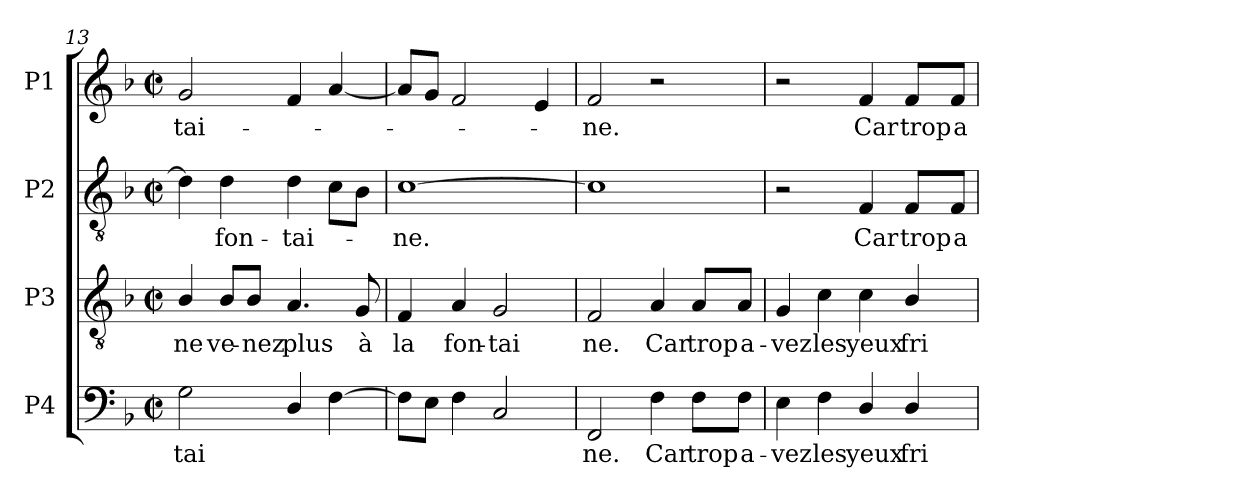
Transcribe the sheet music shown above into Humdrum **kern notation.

**kern	**text	**kern	**text	**kern	**text	**kern	**text
*part4	*part4	*part3	*part3	*part2	*part2	*part1	*part1
*staff4	*staff4	*staff3	*staff3	*staff2	*staff2	*staff1	*staff1
*I"P4	*	*I"P3	*	*I"P2	*	*I"P1	*
!!LO:PB:g=z
*clefF4	*	*clefGv2	*	*clefGv2	*	*clefG2	*
*	*	*ITrd7c12	*	*	*	*	*
*k[b-]	*	*k[b-]	*	*k[b-]	*	*k[b-]	*
*F:	*	*F:	*	*F:	*	*F:	*
*M2/2	*	*M2/2	*	*M2/2	*	*M2/2	*
*met(c|)	*	*met(c|)	*	*met(c|)	*	*met(c|)	*
=13	=13	=13	=13	=13	=13	=13	=13
!	!LO:LY:b:color=#000000	!	!	!	!	!	!
!	!	!	!LO:LY:b:color=#000000	!	!	!	!
!	!	!	!	!	!	!	!LO:LY:b:color=#000000
2Gi\	-tai	4BB-i/	ne	4di\]	.	2gi/	-tai-
!	!	!	!LO:LY:b:color=#000000	!	!	!	!
!	!	!	!	!	!LO:LY:b:color=#000000	!	!
.	.	8BB-i/L	ve-	4di\	fon-	.	.
!	!	!	!LO:LY:b:color=#000000	!	!	!	!
.	.	8BB-i/J	-nez	.	.	.	.
!	!	!	!LO:LY:b:color=#000000	!	!	!	!
!	!	!	!	!	!LO:LY:b:color=#000000	!	!
4Di/	.	4.AAi/	plus	4di\	-tai-	4fi/	.
[4Fi\	.	.	.	8ci\L	.	[4ai/	.
!	!	!	!LO:LY:b:color=#000000	!	!	!	!
.	.	8GGi/	à	8B-i\J	.	.	.
=14	=14	=14	=14	=14	=14	=14	=14
!	!	!	!LO:LY:b:color=#000000	!	!	!	!
!	!	!	!	!	!LO:LY:b:color=#000000	!	!
8Fi\L]	.	4FFi/	la	[1ci	-ne.	8ai/L]	.
8Ei\J	.	.	.	.	.	8gi/J	.
!	!	!	!LO:LY:b:color=#000000	!	!	!	!
4Fi\	.	4AAi/	fon-	.	.	2fi/	.
!	!	!	!LO:LY:b:color=#000000	!	!	!	!
2Ci/	.	2GGi/	-tai	.	.	.	.
.	.	.	.	.	.	4ei/	.
=15	=15	=15	=15	=15	=15	=15	=15
!	!LO:LY:b:color=#000000	!	!	!	!	!	!
!	!	!	!LO:LY:b:color=#000000	!	!	!	!
!	!	!	!	!	!	!	!LO:LY:b:color=#000000
2FFi/	ne.	2FFi/	ne.	1ci]	.	2fi/	-ne.
!	!LO:LY:b:color=#000000	!	!	!	!	!	!
!	!	!	!LO:LY:b:color=#000000	!	!	!	!
4Fi\	Car	4AAi/	Car	.	.	2r	.
!	!LO:LY:b:color=#000000	!	!	!	!	!	!
!	!	!	!LO:LY:b:color=#000000	!	!	!	!
8Fi\L	trop	8AAi/L	trop	.	.	.	.
!	!LO:LY:b:color=#000000	!	!	!	!	!	!
!	!	!	!LO:LY:b:color=#000000	!	!	!	!
8Fi\J	a-	8AAi/J	a-	.	.	.	.
=16	=16	=16	=16	=16	=16	=16	=16
!	!LO:LY:b:color=#000000	!	!	!	!	!	!
!	!	!	!LO:LY:b:color=#000000	!	!	!	!
4Ei\	-vez	4GGi/	-vez	2r	.	2r	.
!	!LO:LY:b:color=#000000	!	!	!	!	!	!
!	!	!	!LO:LY:b:color=#000000	!	!	!	!
4Fi\	les	4Ci\	les	.	.	.	.
!	!LO:LY:b:color=#000000	!	!	!	!	!	!
!	!	!	!LO:LY:b:color=#000000	!	!	!	!
!	!	!	!	!	!LO:LY:b:color=#000000	!	!
!	!	!	!	!	!	!	!LO:LY:b:color=#000000
4Di/	yeux	4Ci\	yeux	4Fi/	Car	4fi/	Car
!	!LO:LY:b:color=#000000	!	!	!	!	!	!
!	!	!	!LO:LY:b:color=#000000	!	!	!	!
!	!	!	!	!	!LO:LY:b:color=#000000	!	!
!	!	!	!	!	!	!	!LO:LY:b:color=#000000
4Di/	fri-	4BB-i/	fri-	8Fi/L	trop	8fi/L	trop
!	!	!	!	!	!LO:LY:b:color=#000000	!	!
!	!	!	!	!	!	!	!LO:LY:b:color=#000000
.	.	.	.	8Fi/J	a-	8fi/J	a-
=	=	=	=	=	=	=	=
*-	*-	*-	*-	*-	*-	*-	*-
